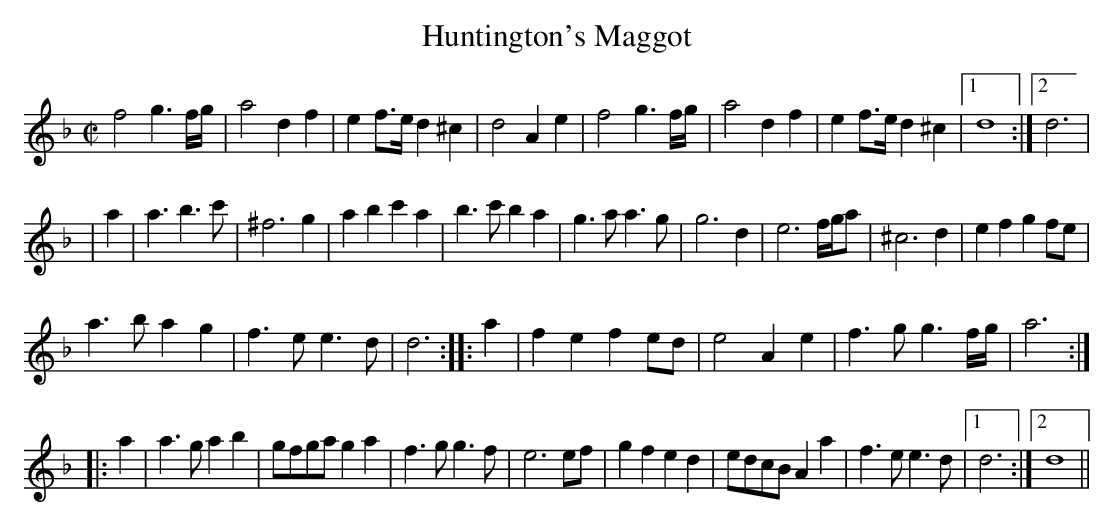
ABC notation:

X:1
T:Huntington's Maggot
L:1/8
M:C|
K:Dmin
f4 g3 f/g/|a4 d2f2|e2 f>e d2^c2|d4 A2e2|f4 g3 f/g/|a4 d2f2|e2 f>e d2^c2|1 d8:|2 d6|
|a2|a3 b3c'|^f6g2|a2b2c'2a2|b3c'b2a2|g3a a3g|g6 d2|e6 f/g/a|^c6 d2|e2f2g2 fe|
a3b a2g2|f3e e3d|d6:||:a2|f2e2f2 ed|e4 A2e2|f3g g3f/g/|a6:|
|:a2|a3g a2b2|gfga g2a2|f3g g3f|e6 ef|g2f2e2d2|edcB A2a2|f3e e3d|1 d6:|2 d8||
